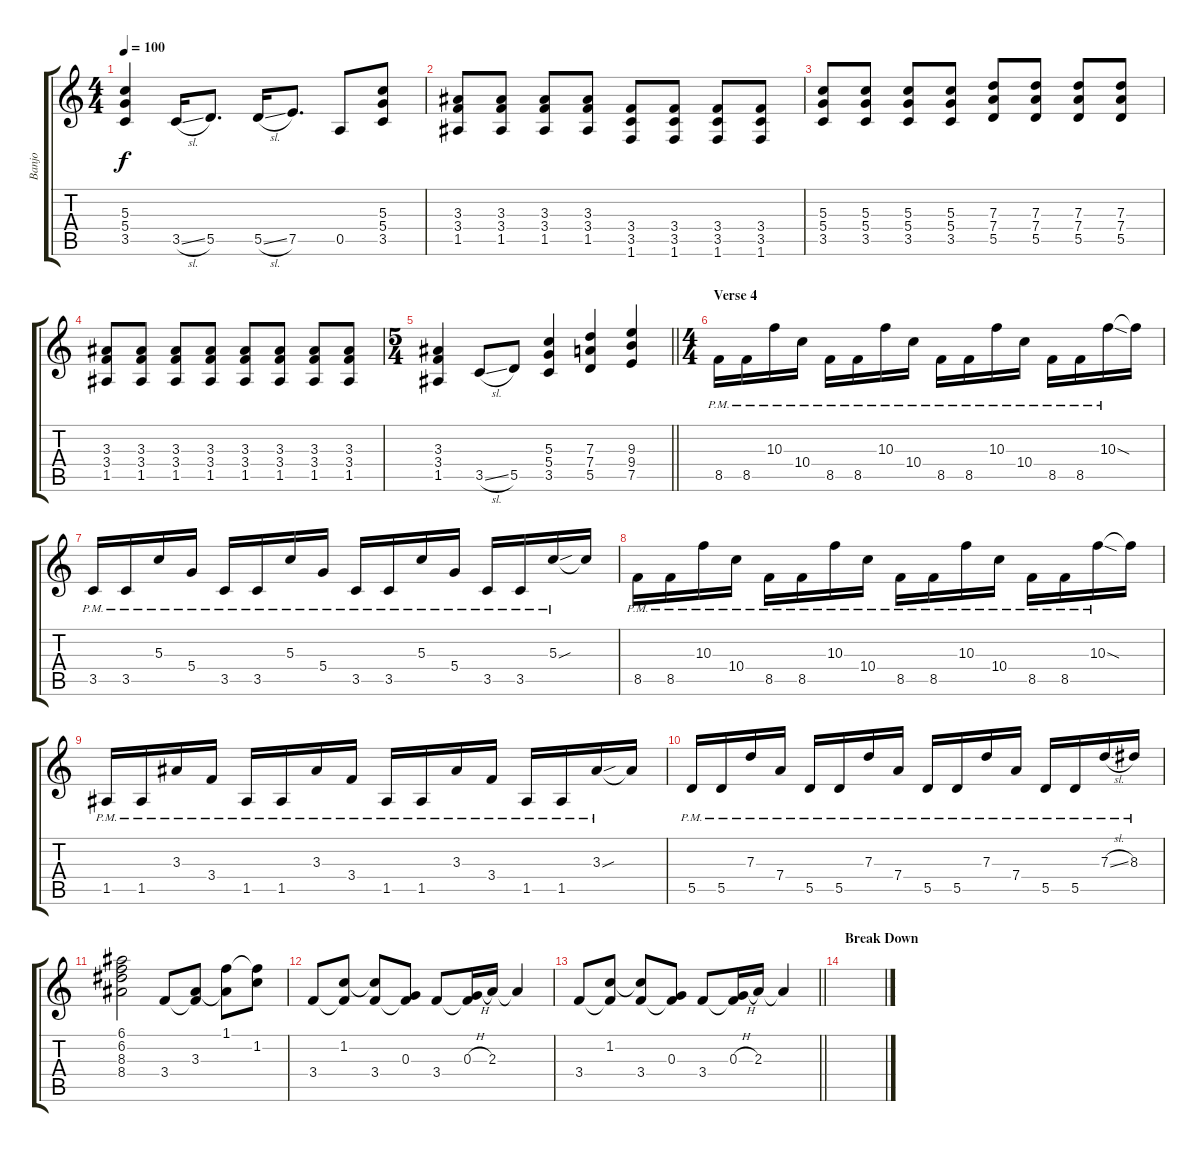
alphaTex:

\track ("Banjo" "Banjo") {instrument banjo}
\staff {score tabs}
\tuning (E4 B3 G3 D3 A2 E2) {hide}
\displaytranspose 12
\ts (4 4)
\tempo 100
\clef g2
\ks c
(5.3 5.4 3.5).4{dy f} 3.5{sl}.16 5.5.8{d} 5.5{sl}.16 7.5.8{d} 0.5.8 (5.3 5.4 3.5).8 |
(3.3 3.4 1.5).8 (3.3 3.4 1.5).8 (3.3 3.4 1.5).8 (3.3 3.4 1.5).8 (3.4 3.5 1.6).8 (3.4 3.5 1.6).8 (3.4 3.5 1.6).8 (3.4 3.5 1.6).8 |
(5.3 5.4 3.5).8 (5.3 5.4 3.5).8 (5.3 5.4 3.5).8 (5.3 5.4 3.5).8 (7.3 7.4 5.5).8 (7.3 7.4 5.5).8 (7.3 7.4 5.5).8 (7.3 7.4 5.5).8 |
(3.3 3.4 1.5).8 (3.3 3.4 1.5).8 (3.3 3.4 1.5).8 (3.3 3.4 1.5).8 (3.3 3.4 1.5).8 (3.3 3.4 1.5).8 (3.3 3.4 1.5).8 (3.3 3.4 1.5).8 |
\ts (5 4)
\barLineRight lightlight
(3.3 3.4 1.5).4 3.5{sl}.8 5.5.8 (5.3 5.4 3.5).4 (7.3 7.4 5.5).4 (9.3 9.4 7.5).4 |
\ts (4 4)
\section ("" "Verse 4")
8.5{pm}.16{instrument banjo} 8.5{pm}.16 10.3{pm}.16 10.4{pm}.16 8.5{pm}.16 8.5{pm}.16 10.3{pm}.16 10.4{pm}.16 8.5{pm}.16 8.5{pm}.16 10.3{pm}.16 10.4{pm}.16 8.5{pm}.16 8.5{pm}.16 10.3{sod pm}.16 10.3{t}.16 |
3.5{pm}.16 3.5{pm}.16 5.3{pm}.16 5.4{pm}.16 3.5{pm}.16 3.5{pm}.16 5.3{pm}.16 5.4{pm}.16 3.5{pm}.16 3.5{pm}.16 5.3{pm}.16 5.4{pm}.16 3.5{pm}.16 3.5{pm}.16 5.3{sou pm}.16 5.3{t}.16 |
8.5{pm}.16 8.5{pm}.16 10.3{pm}.16 10.4{pm}.16 8.5{pm}.16 8.5{pm}.16 10.3{pm}.16 10.4{pm}.16 8.5{pm}.16 8.5{pm}.16 10.3{pm}.16 10.4{pm}.16 8.5{pm}.16 8.5{pm}.16 10.3{sod pm}.16 10.3{t}.16 |
1.5{pm}.16 1.5{pm}.16 3.3{pm}.16 3.4{pm}.16 1.5{pm}.16 1.5{pm}.16 3.3{pm}.16 3.4{pm}.16 1.5{pm}.16 1.5{pm}.16 3.3{pm}.16 3.4{pm}.16 1.5{pm}.16 1.5{pm}.16 3.3{sou pm}.16 3.3{t}.16 |
5.5{pm}.16 5.5{pm}.16 7.3{pm}.16 7.4{pm}.16 5.5{pm}.16 5.5{pm}.16 7.3{pm}.16 7.4{pm}.16 5.5{pm}.16 5.5{pm}.16 7.3{pm}.16 7.4{pm}.16 5.5{pm}.16 5.5{pm}.16 7.3{sl pm}.16 8.3{pm}.16 |
(6.1 6.2 8.3 8.4).2 3.4.8 (3.3 3.4{t}).8 (1.1 3.3{t}).8 (1.1{t} 1.2).8 |
3.4.8 (1.2 3.4{t}).8 (1.2{t} 3.4).8 (0.3 3.4{t}).8 3.4.8 (0.3{h} 3.4{t}).16 2.3.16 2.3{t}.4 |
\barLineRight lightlight
3.4.8 (1.2 3.4{t}).8 (1.2{t} 3.4).8 (0.3 3.4{t}).8 3.4.8 (0.3{h} 3.4{t}).16 2.3.16 2.3{t}.4 |
\section ("" "Break Down")
